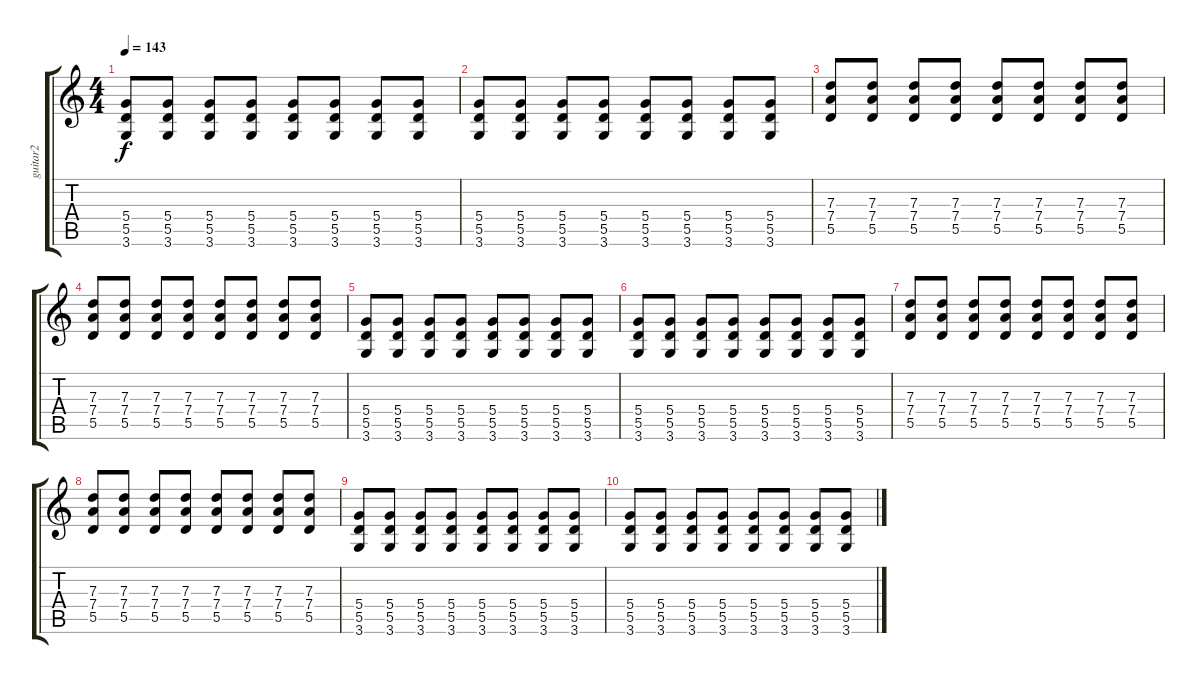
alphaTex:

\track ("guitar2" "guitar2") {instrument acousticguitarsteel}
\staff {score tabs}
\tuning (E4 B3 G3 D3 A2 E2) {hide}
\ts (4 4)
\tempo 143
\clef g2
\ks c
(5.4 5.5 3.6).8{dy f} (5.4 5.5 3.6).8 (5.4 5.5 3.6).8 (5.4 5.5 3.6).8 (5.4 5.5 3.6).8 (5.4 5.5 3.6).8 (5.4 5.5 3.6).8 (5.4 5.5 3.6).8 |
(5.4 5.5 3.6).8 (5.4 5.5 3.6).8 (5.4 5.5 3.6).8 (5.4 5.5 3.6).8 (5.4 5.5 3.6).8 (5.4 5.5 3.6).8 (5.4 5.5 3.6).8 (5.4 5.5 3.6).8 |
(7.3 7.4 5.5).8 (7.3 7.4 5.5).8 (7.3 7.4 5.5).8 (7.3 7.4 5.5).8 (7.3 7.4 5.5).8 (7.3 7.4 5.5).8 (7.3 7.4 5.5).8 (7.3 7.4 5.5).8 |
(7.3 7.4 5.5).8 (7.3 7.4 5.5).8 (7.3 7.4 5.5).8 (7.3 7.4 5.5).8 (7.3 7.4 5.5).8 (7.3 7.4 5.5).8 (7.3 7.4 5.5).8 (7.3 7.4 5.5).8 |
(5.4 5.5 3.6).8 (5.4 5.5 3.6).8 (5.4 5.5 3.6).8 (5.4 5.5 3.6).8 (5.4 5.5 3.6).8 (5.4 5.5 3.6).8 (5.4 5.5 3.6).8 (5.4 5.5 3.6).8 |
(5.4 5.5 3.6).8 (5.4 5.5 3.6).8 (5.4 5.5 3.6).8 (5.4 5.5 3.6).8 (5.4 5.5 3.6).8 (5.4 5.5 3.6).8 (5.4 5.5 3.6).8 (5.4 5.5 3.6).8 |
(7.3 7.4 5.5).8 (7.3 7.4 5.5).8 (7.3 7.4 5.5).8 (7.3 7.4 5.5).8 (7.3 7.4 5.5).8 (7.3 7.4 5.5).8 (7.3 7.4 5.5).8 (7.3 7.4 5.5).8 |
(7.3 7.4 5.5).8 (7.3 7.4 5.5).8 (7.3 7.4 5.5).8 (7.3 7.4 5.5).8 (7.3 7.4 5.5).8 (7.3 7.4 5.5).8 (7.3 7.4 5.5).8 (7.3 7.4 5.5).8 |
(5.4 5.5 3.6).8 (5.4 5.5 3.6).8 (5.4 5.5 3.6).8 (5.4 5.5 3.6).8 (5.4 5.5 3.6).8 (5.4 5.5 3.6).8 (5.4 5.5 3.6).8 (5.4 5.5 3.6).8 |
(5.4 5.5 3.6).8 (5.4 5.5 3.6).8 (5.4 5.5 3.6).8 (5.4 5.5 3.6).8 (5.4 5.5 3.6).8 (5.4 5.5 3.6).8 (5.4 5.5 3.6).8 (5.4 5.5 3.6).8
